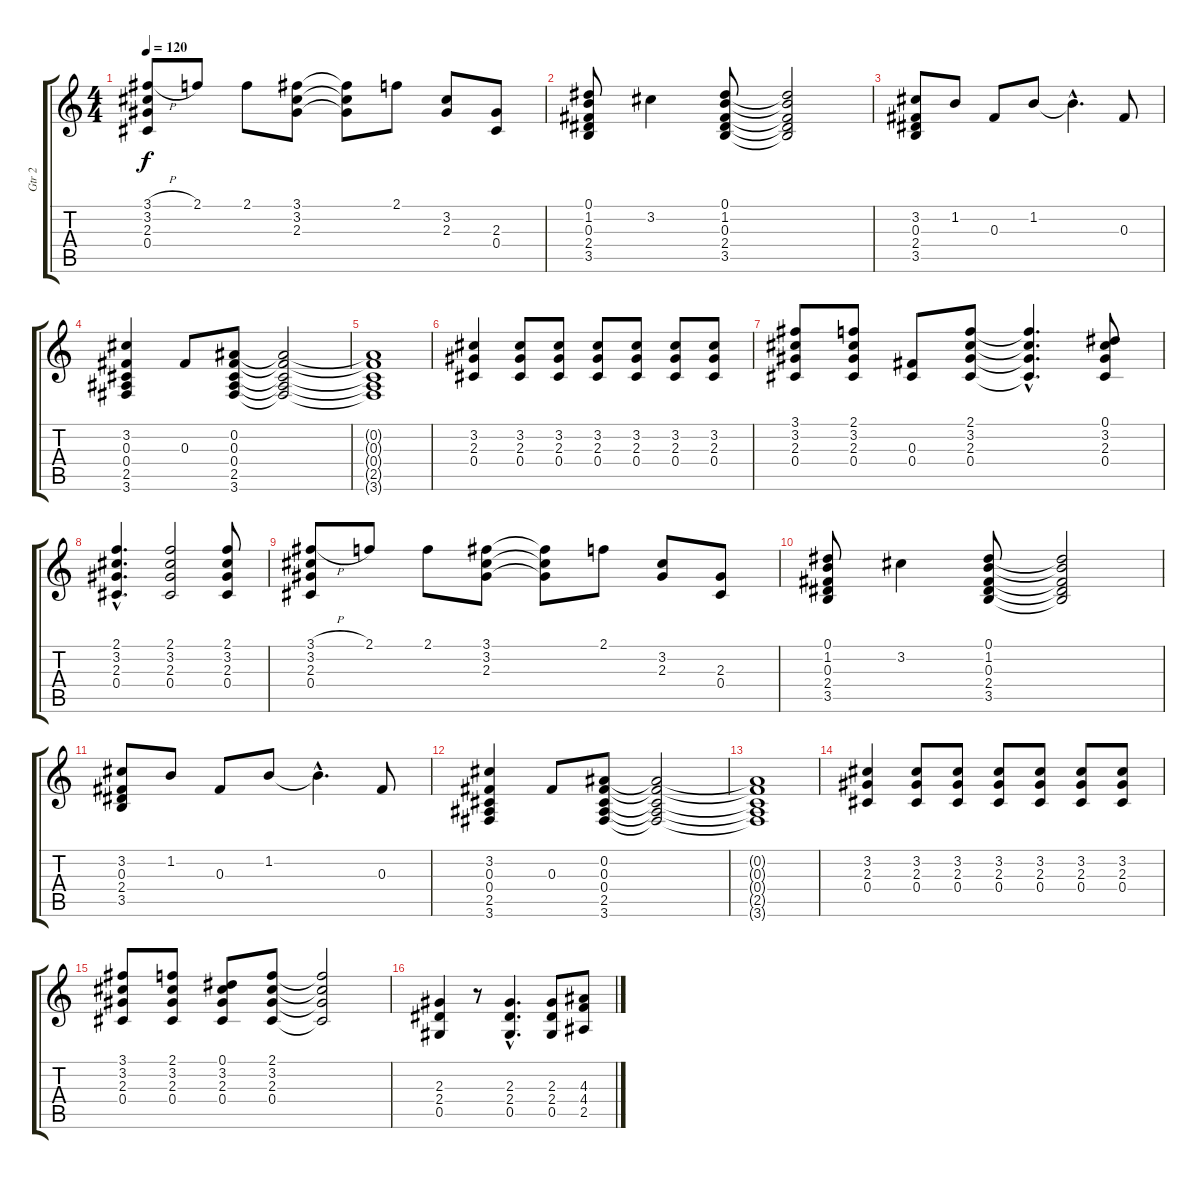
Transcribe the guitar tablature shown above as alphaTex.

\track ("Gtr 2" "Gtr 2") {instrument electricguitarclean}
\staff {score tabs}
\tuning (Eb4 Bb3 Gb3 Db3 Ab2 Eb2) {hide}
\ts (4 4)
\tempo 120
\clef g2
\ks c
(3.1{h} 3.2 2.3 0.4).8{dy f} 2.1.8 2.1.8 (3.1 3.2 2.3).8 (3.1{t} 3.2{t} 2.3{t}).8 2.1.8 (3.2 2.3).8 (2.3 0.4).8 |
(0.1 1.2 0.3 2.4 3.5).8 3.2.4 (0.1 1.2 0.3 2.4 3.5).8 (0.1{t} 1.2{t} 0.3{t} 2.4{t} 3.5{t}).2 |
(3.2 0.3 2.4 3.5).8 1.2.8 0.3.8 1.2.8 1.2{hac t}.4{d} 0.3.8 |
(3.2 0.3 0.4 2.5 3.6).4 0.3.8 (0.2 0.3 0.4 2.5 3.6).8 (0.2{t} 0.3{t} 0.4{t} 2.5{t} 3.6{t}).2 |
(0.2{t} 0.3{t} 0.4{t} 2.5{t} 3.6{t}).1 |
(3.2 2.3 0.4).4 (3.2 2.3 0.4).8 (3.2 2.3 0.4).8 (3.2 2.3 0.4).8 (3.2 2.3 0.4).8 (3.2 2.3 0.4).8 (3.2 2.3 0.4).8 |
(3.1 3.2 2.3 0.4).8 (2.1 3.2 2.3 0.4).8 (0.3 0.4).8 (2.1 3.2 2.3 0.4).8 (2.1{hac t} 3.2{hac t} 2.3{hac t} 0.4{hac t}).4{d} (0.1 3.2 2.3 0.4).8 |
(2.1{hac} 3.2{hac} 2.3{hac} 0.4{hac}).4{d} (2.1 3.2 2.3 0.4).2 (2.1 3.2 2.3 0.4).8 |
(3.1{h} 3.2 2.3 0.4).8 2.1.8 2.1.8 (3.1 3.2 2.3).8 (3.1{t} 3.2{t} 2.3{t}).8 2.1.8 (3.2 2.3).8 (2.3 0.4).8 |
(0.1 1.2 0.3 2.4 3.5).8 3.2.4 (0.1 1.2 0.3 2.4 3.5).8 (0.1{t} 1.2{t} 0.3{t} 2.4{t} 3.5{t}).2 |
(3.2 0.3 2.4 3.5).8 1.2.8 0.3.8 1.2.8 1.2{hac t}.4{d} 0.3.8 |
(3.2 0.3 0.4 2.5 3.6).4 0.3.8 (0.2 0.3 0.4 2.5 3.6).8 (0.2{t} 0.3{t} 0.4{t} 2.5{t} 3.6{t}).2 |
(0.2{t} 0.3{t} 0.4{t} 2.5{t} 3.6{t}).1 |
(3.2 2.3 0.4).4 (3.2 2.3 0.4).8 (3.2 2.3 0.4).8 (3.2 2.3 0.4).8 (3.2 2.3 0.4).8 (3.2 2.3 0.4).8 (3.2 2.3 0.4).8 |
(3.1 3.2 2.3 0.4).8 (2.1 3.2 2.3 0.4).8 (0.1 3.2 2.3 0.4).8 (2.1 3.2 2.3 0.4).8 (2.1{t} 3.2{t} 2.3{t} 0.4{t}).2 |
(2.3 2.4 0.5).4 r.8 (2.3{hac} 2.4{hac} 0.5{hac}).4{d} (2.3 2.4 0.5).8 (4.3 4.4 2.5).8
